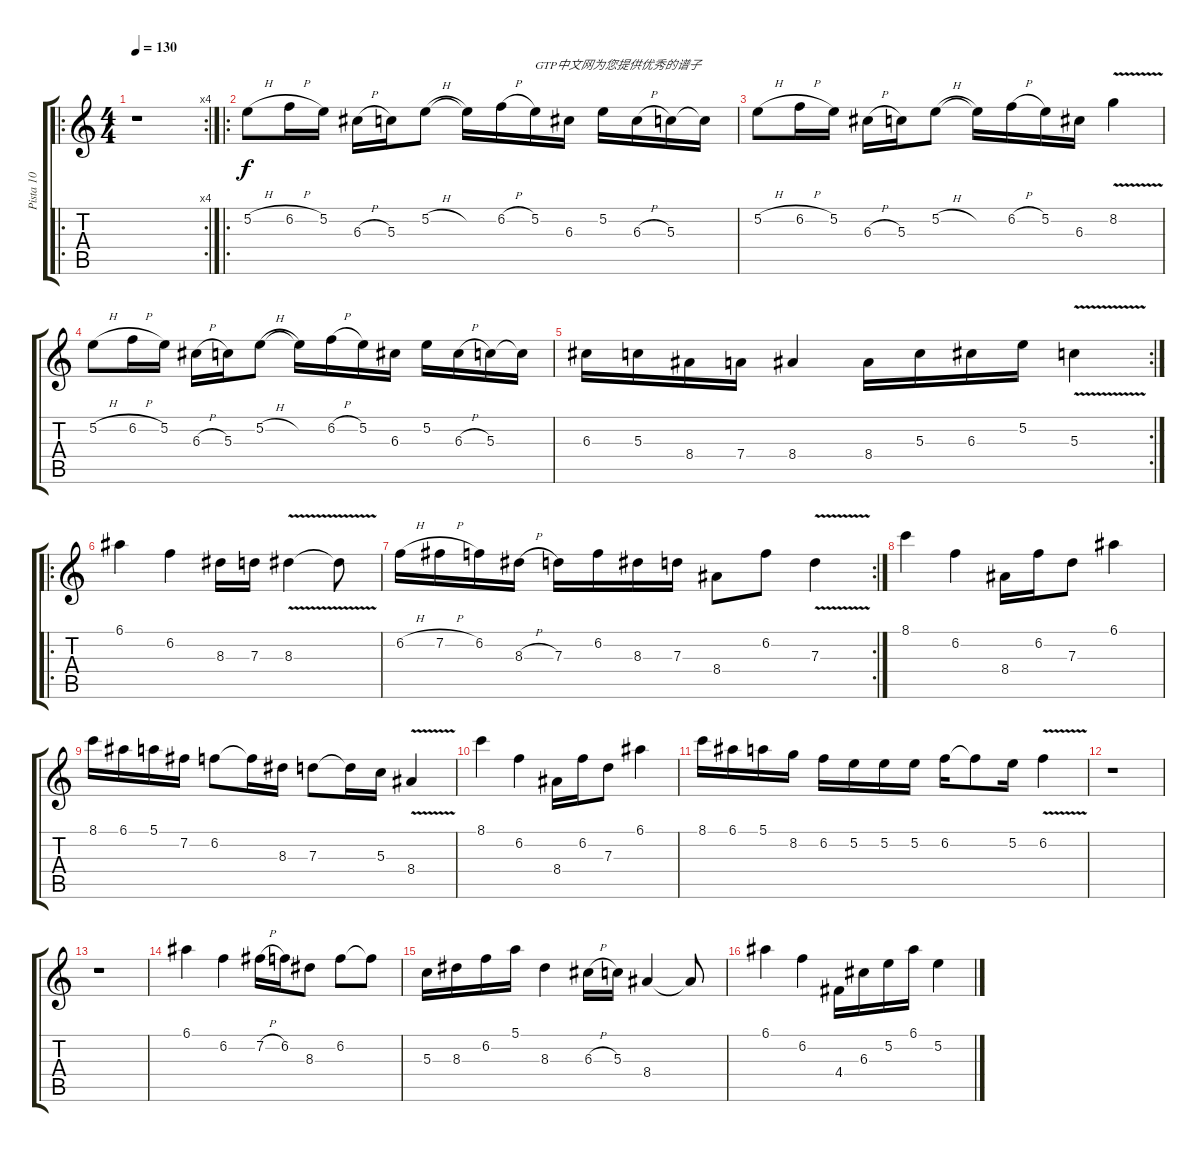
\track ("Pista 10" "Pista 10") {instrument overdrivenguitar}
\staff {score tabs}
\tuning (E4 B3 G3 D3 A2 E2) {hide}
\ro
\rc 4
\ts (4 4)
\tempo 130
\clef g2
\ks c
r.1{dy f instrument overdrivenguitar} |
\ro
5.2{h}.8 6.2{h}.16 5.2.16 6.3{h}.16 5.3.16 5.2{h}.8 5.2{t}.16 6.2{h}.16 5.2.16{txt "GTP中文网为您提供优秀的谱子"} 6.3.16 5.2.16 6.3{h}.16 5.3.16 5.3{t}.16 |
5.2{h}.8 6.2{h}.16 5.2.16 6.3{h}.16 5.3.16 5.2{h}.8 5.2{t}.16 6.2{h}.16 5.2.16 6.3.16 8.2{v}.4 |
5.2{h}.8 6.2{h}.16 5.2.16 6.3{h}.16 5.3.16 5.2{h}.8 5.2{t}.16 6.2{h}.16 5.2.16 6.3.16 5.2.16 6.3{h}.16 5.3.16 5.3{t}.16 |
\rc 2
6.3.16 5.3.16 8.4.16 7.4.16 8.4.4 8.4.16 5.3.16 6.3.16 5.2.16 5.3{v}.4 |
\ro
6.1.4 6.2.4 8.3.16 7.3.16 8.3{v}.4 8.3{t}.8 |
\rc 2
6.2{h}.16 7.2{h}.16 6.2.16 8.3{h}.16 7.3.16 6.2.16 8.3.16 7.3.16 8.4.8 6.2.8 7.3{v}.4 |
8.1.4 6.2.4 8.4.16 6.2.16 7.3.8 6.1.4 |
8.1.16 6.1.16 5.1.16 7.2.16 6.2.8 6.2{t}.16 8.3.16 7.3.8 7.3{t}.16 5.3.16 8.4{v}.4 |
8.1.4 6.2.4 8.4.16 6.2.16 7.3.8 6.1.4 |
8.1.16 6.1.16 5.1.16 8.2.16 6.2.16 5.2.16 5.2.16 5.2.16 6.2.16 6.2{t}.8 5.2.16 6.2{v}.4 |
r.1 |
r.1 |
6.1.4 6.2.4 7.2{h}.16 6.2.16 8.3.8 6.2.8 6.2{t}.8 |
5.3.16 8.3.16 6.2.16 5.1.16 8.3.4 6.3{h}.16 5.3.16 8.4.4 8.4{t}.8 |
6.1.4 6.2.4 4.4.16 6.3.16 5.2.16 6.1.16 5.2.4
